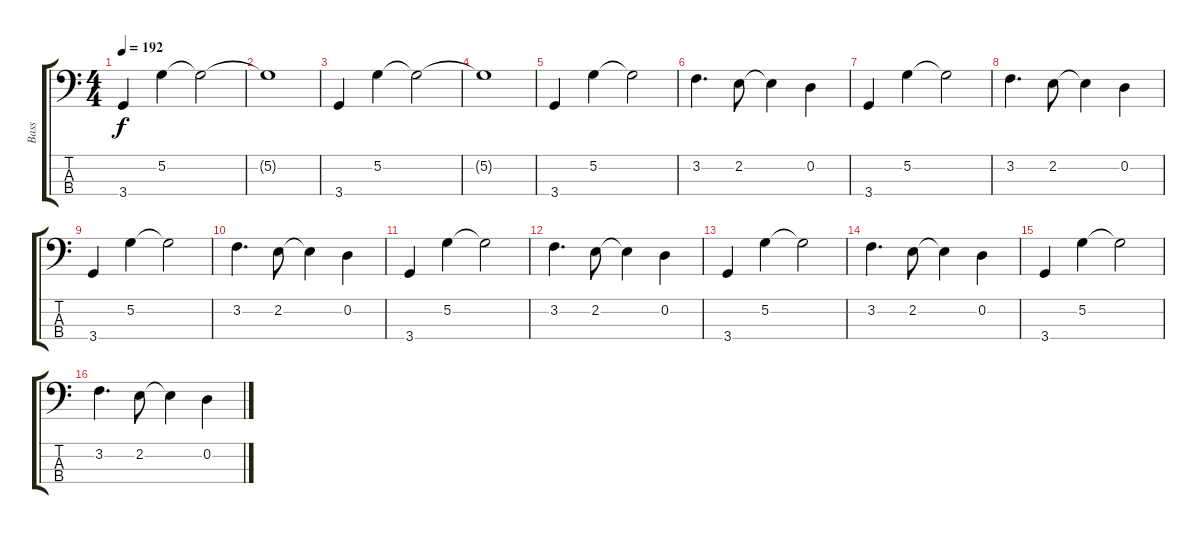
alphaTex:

\track ("Bass" "Bass") {instrument electricbasspick}
\staff {score tabs}
\tuning (G2 D2 A1 E1) {hide}
\ts (4 4)
\tempo 192
\clef f4
\ks c
3.4.4{dy f} 5.2.4 5.2{t}.2 |
5.2{t}.1 |
3.4.4 5.2.4 5.2{t}.2 |
5.2{t}.1 |
3.4.4 5.2.4 5.2{t}.2 |
3.2.4{d} 2.2.8 2.2{t}.4 0.2.4 |
3.4.4 5.2.4 5.2{t}.2 |
3.2.4{d} 2.2.8 2.2{t}.4 0.2.4 |
3.4.4 5.2.4 5.2{t}.2 |
3.2.4{d} 2.2.8 2.2{t}.4 0.2.4 |
3.4.4 5.2.4 5.2{t}.2 |
3.2.4{d} 2.2.8 2.2{t}.4 0.2.4 |
3.4.4 5.2.4 5.2{t}.2 |
3.2.4{d} 2.2.8 2.2{t}.4 0.2.4 |
3.4.4 5.2.4 5.2{t}.2 |
3.2.4{d} 2.2.8 2.2{t}.4 0.2.4
